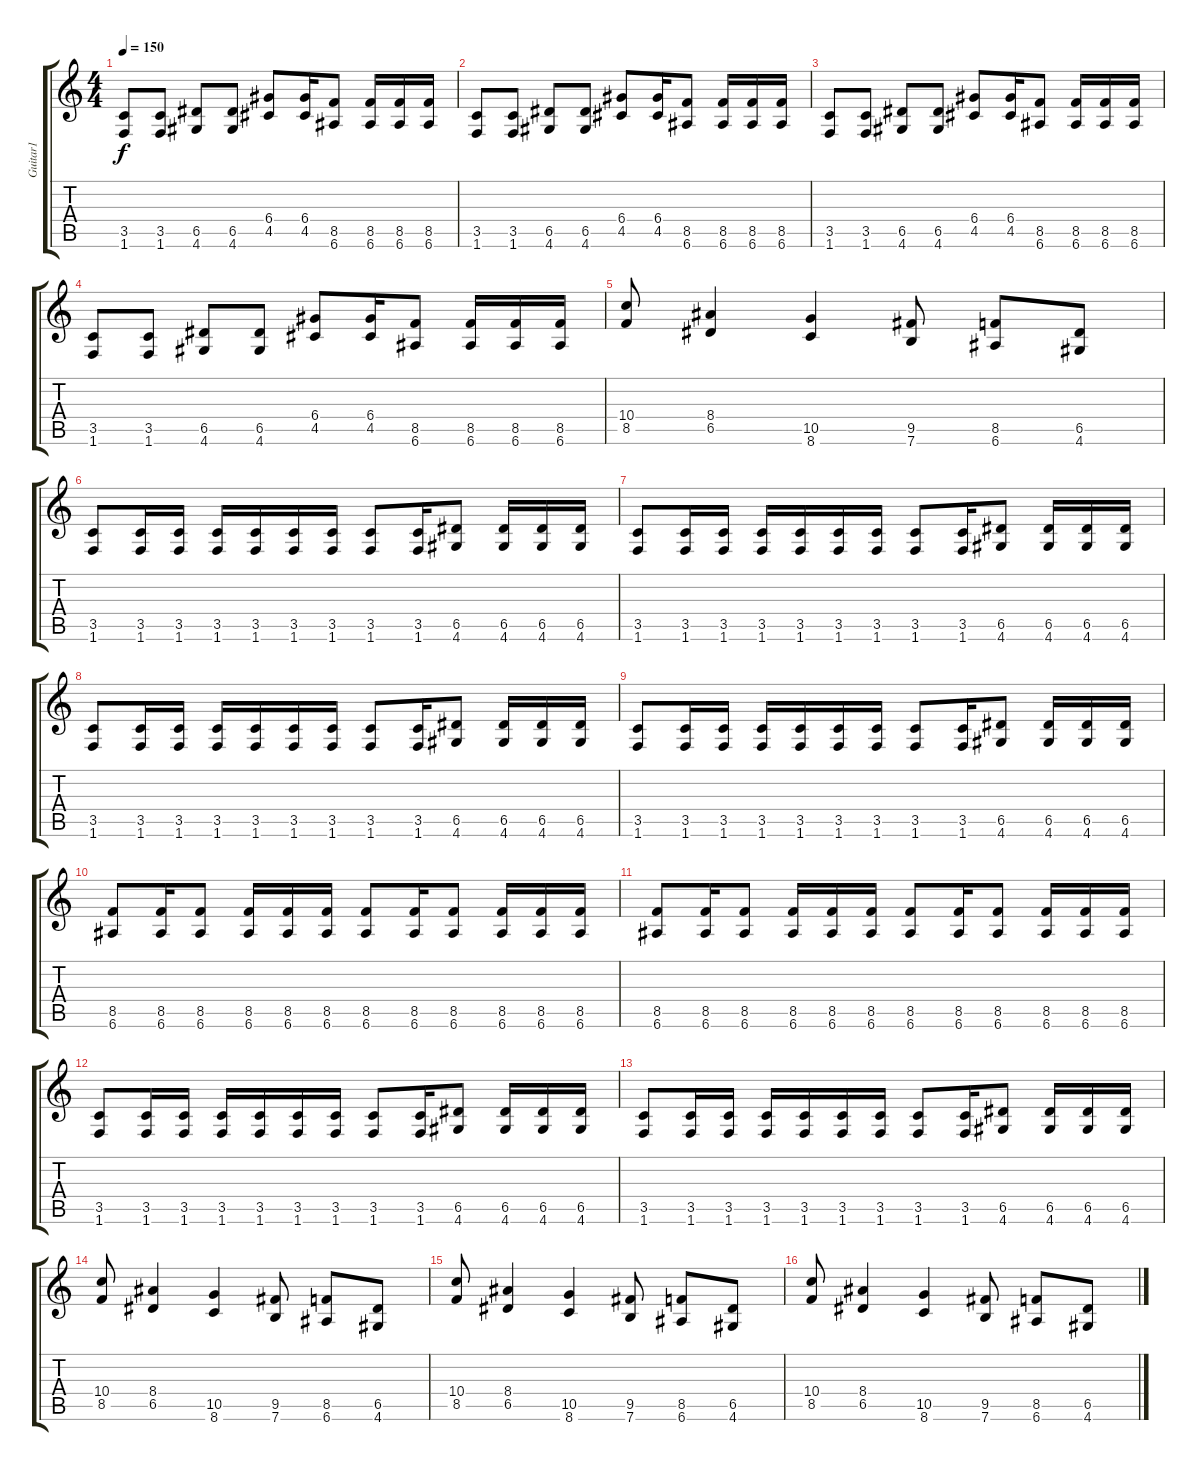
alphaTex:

\track ("Guitar1" "Guitar1") {instrument overdrivenguitar}
\staff {score tabs}
\tuning (E4 B3 G3 D3 A2 E2) {hide}
\ts (4 4)
\tempo 150
\clef g2
\ks c
(3.5 1.6).8{dy f} (3.5 1.6).8 (6.5 4.6).8 (6.5 4.6).8 (6.4 4.5).8 (6.4 4.5).16 (8.5 6.6).8 (8.5 6.6).16 (8.5 6.6).16 (8.5 6.6).16 |
(3.5 1.6).8 (3.5 1.6).8 (6.5 4.6).8 (6.5 4.6).8 (6.4 4.5).8 (6.4 4.5).16 (8.5 6.6).8 (8.5 6.6).16 (8.5 6.6).16 (8.5 6.6).16 |
(3.5 1.6).8 (3.5 1.6).8 (6.5 4.6).8 (6.5 4.6).8 (6.4 4.5).8 (6.4 4.5).16 (8.5 6.6).8 (8.5 6.6).16 (8.5 6.6).16 (8.5 6.6).16 |
(3.5 1.6).8 (3.5 1.6).8 (6.5 4.6).8 (6.5 4.6).8 (6.4 4.5).8 (6.4 4.5).16 (8.5 6.6).8 (8.5 6.6).16 (8.5 6.6).16 (8.5 6.6).16 |
(10.4 8.5).8 (8.4 6.5).4 (10.5 8.6).4 (9.5 7.6).8 (8.5 6.6).8 (6.5 4.6).8 |
(3.5 1.6).8 (3.5 1.6).16 (3.5 1.6).16 (3.5 1.6).16 (3.5 1.6).16 (3.5 1.6).16 (3.5 1.6).16 (3.5 1.6).8 (3.5 1.6).16 (6.5 4.6).8 (6.5 4.6).16 (6.5 4.6).16 (6.5 4.6).16 |
(3.5 1.6).8 (3.5 1.6).16 (3.5 1.6).16 (3.5 1.6).16 (3.5 1.6).16 (3.5 1.6).16 (3.5 1.6).16 (3.5 1.6).8 (3.5 1.6).16 (6.5 4.6).8 (6.5 4.6).16 (6.5 4.6).16 (6.5 4.6).16 |
(3.5 1.6).8 (3.5 1.6).16 (3.5 1.6).16 (3.5 1.6).16 (3.5 1.6).16 (3.5 1.6).16 (3.5 1.6).16 (3.5 1.6).8 (3.5 1.6).16 (6.5 4.6).8 (6.5 4.6).16 (6.5 4.6).16 (6.5 4.6).16 |
(3.5 1.6).8 (3.5 1.6).16 (3.5 1.6).16 (3.5 1.6).16 (3.5 1.6).16 (3.5 1.6).16 (3.5 1.6).16 (3.5 1.6).8 (3.5 1.6).16 (6.5 4.6).8 (6.5 4.6).16 (6.5 4.6).16 (6.5 4.6).16 |
(8.5 6.6).8 (8.5 6.6).16 (8.5 6.6).8 (8.5 6.6).16 (8.5 6.6).16 (8.5 6.6).16 (8.5 6.6).8 (8.5 6.6).16 (8.5 6.6).8 (8.5 6.6).16 (8.5 6.6).16 (8.5 6.6).16 |
(8.5 6.6).8 (8.5 6.6).16 (8.5 6.6).8 (8.5 6.6).16 (8.5 6.6).16 (8.5 6.6).16 (8.5 6.6).8 (8.5 6.6).16 (8.5 6.6).8 (8.5 6.6).16 (8.5 6.6).16 (8.5 6.6).16 |
(3.5 1.6).8 (3.5 1.6).16 (3.5 1.6).16 (3.5 1.6).16 (3.5 1.6).16 (3.5 1.6).16 (3.5 1.6).16 (3.5 1.6).8 (3.5 1.6).16 (6.5 4.6).8 (6.5 4.6).16 (6.5 4.6).16 (6.5 4.6).16 |
(3.5 1.6).8 (3.5 1.6).16 (3.5 1.6).16 (3.5 1.6).16 (3.5 1.6).16 (3.5 1.6).16 (3.5 1.6).16 (3.5 1.6).8 (3.5 1.6).16 (6.5 4.6).8 (6.5 4.6).16 (6.5 4.6).16 (6.5 4.6).16 |
(10.4 8.5).8 (8.4 6.5).4 (10.5 8.6).4 (9.5 7.6).8 (8.5 6.6).8 (6.5 4.6).8 |
(10.4 8.5).8 (8.4 6.5).4 (10.5 8.6).4 (9.5 7.6).8 (8.5 6.6).8 (6.5 4.6).8 |
(10.4 8.5).8 (8.4 6.5).4 (10.5 8.6).4 (9.5 7.6).8 (8.5 6.6).8 (6.5 4.6).8
